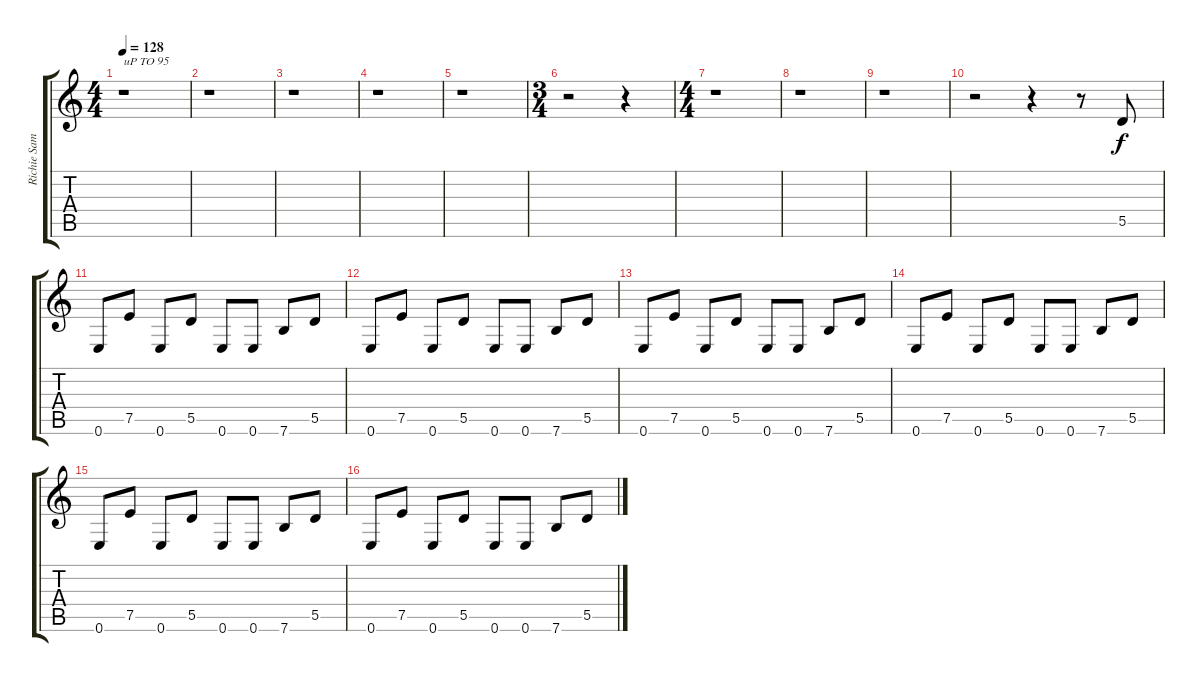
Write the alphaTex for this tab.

\track ("Richie Sambora" "Richie Sam") {instrument distortionguitar}
\staff {score tabs}
\tuning (E4 B3 G3 D3 A2 E2) {hide}
\ts (4 4)
\tempo 128
\clef g2
\ks c
r.1{txt "uP TO 95" dy f instrument distortionguitar} |
r.1 |
r.1 |
r.1 |
r.1 |
\ts (3 4)
r.2 r.4 |
\ts (4 4)
r.1 |
r.1 |
r.1 |
r.2 r.4 r.8 5.5.8 |
0.6.8 7.5.8 0.6.8 5.5.8 0.6.8 0.6.8 7.6.8 5.5.8 |
0.6.8 7.5.8 0.6.8 5.5.8 0.6.8 0.6.8 7.6.8 5.5.8 |
0.6.8 7.5.8 0.6.8 5.5.8 0.6.8 0.6.8 7.6.8 5.5.8 |
0.6.8 7.5.8 0.6.8 5.5.8 0.6.8 0.6.8 7.6.8 5.5.8 |
0.6.8 7.5.8 0.6.8 5.5.8 0.6.8 0.6.8 7.6.8 5.5.8 |
0.6.8 7.5.8 0.6.8 5.5.8 0.6.8 0.6.8 7.6.8 5.5.8
